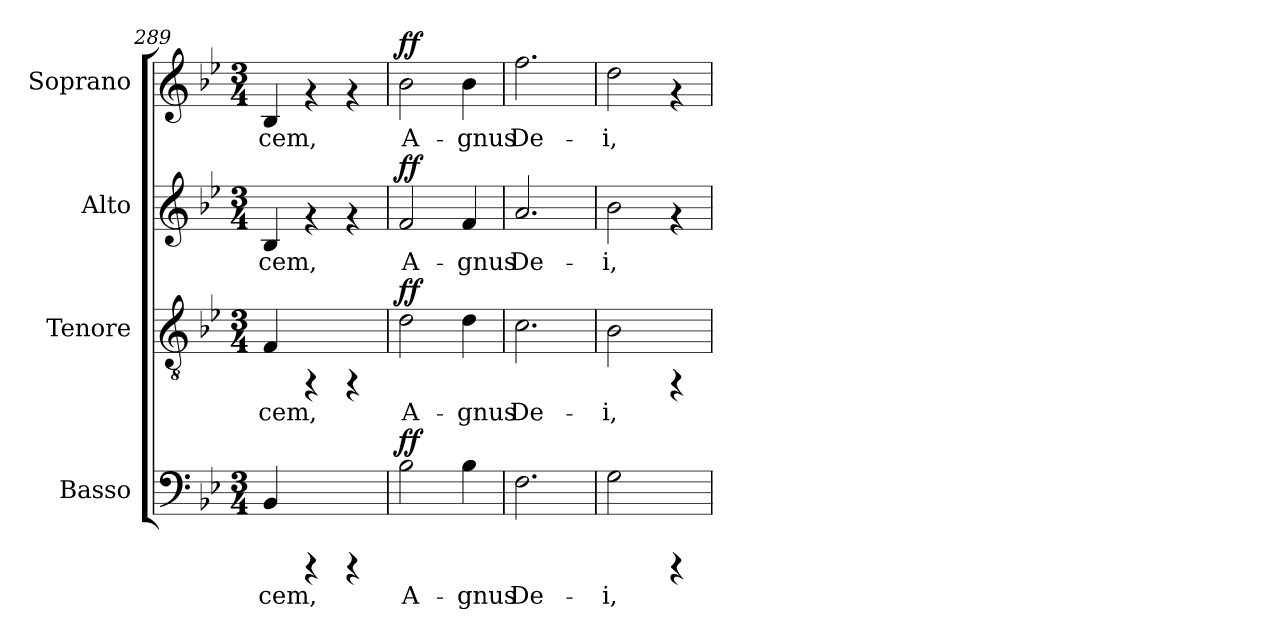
**kern	**text	**dynam	**kern	**text	**dynam	**kern	**text	**dynam	**kern	**text	**dynam
*part4	*part4	*part4	*part3	*part3	*part3	*part2	*part2	*part2	*part1	*part1	*part1
*staff4	*staff4	*staff4	*staff3	*staff3	*staff3	*staff2	*staff2	*staff2	*staff1	*staff1	*staff1
*I"Basso	*	*	*I"Tenore	*	*	*I"Alto	*	*	*I"Soprano	*	*
*I'B	*	*	*I'T	*	*	*I'A	*	*	*I'S	*	*
*clefF4	*	*	*clefGv2	*	*	*clefG2	*	*	*clefG2	*	*
*k[b-e-]	*	*	*k[b-e-]	*	*	*k[b-e-]	*	*	*k[b-e-]	*	*
*B-:	*	*	*B-:	*	*	*B-:	*	*	*B-:	*	*
*M3/4	*	*	*M3/4	*	*	*M3/4	*	*	*M3/4	*	*
=289	=289	=289	=289	=289	=289	=289	=289	=289	=289	=289	=289
!	!LO:LY:b:cj	!	!	!LO:LY:b:cj	!	!	!LO:LY:b:cj	!	!	!LO:LY:b:cj	!
4BB-/	-cem,	.	4F/	-cem,	.	4B-/	-cem,	.	4B-/	-cem,	.
4rCCC	.	.	4rFF	.	.	4rf	.	.	4rf	.	.
4rCCC	.	.	4rFF	.	.	4rf	.	.	4rf	.	.
=290	=290	=290	=290	=290	=290	=290	=290	=290	=290	=290	=290
!	!LO:LY:b:cj	!LO:DY:a	!	!LO:LY:b:cj	!LO:DY:a	!	!LO:LY:b:cj	!LO:DY:a	!	!LO:LY:b:cj	!LO:DY:a
2B-\	A-	ff	2d\	A-	ff	2f/	A-	ff	2b-\	A-	ff
!	!LO:LY:b:cj	!	!	!LO:LY:b:cj	!	!	!LO:LY:b:cj	!	!	!LO:LY:b:cj	!
4B-\	-gnus	.	4d\	-gnus	.	4f/	-gnus	.	4b-\	-gnus	.
=291	=291	=291	=291	=291	=291	=291	=291	=291	=291	=291	=291
!	!LO:LY:b:cj	!	!	!LO:LY:b:cj	!	!	!LO:LY:b:cj	!	!	!LO:LY:b:cj	!
2.F\	De-	.	2.c\	De-	.	2.a/	De-	.	2.ff\	De-	.
=292	=292	=292	=292	=292	=292	=292	=292	=292	=292	=292	=292
!	!LO:LY:b:cj	!	!	!LO:LY:b:cj	!	!	!LO:LY:b:cj	!	!	!LO:LY:b:cj	!
2G\	-i,	.	2B-\	-i,	.	2b-\	-i,	.	2dd\	-i,	.
4rCCC	.	.	4rFF	.	.	4rf	.	.	4rf	.	.
=	=	=	=	=	=	=	=	=	=	=	=
*-	*-	*-	*-	*-	*-	*-	*-	*-	*-	*-	*-
